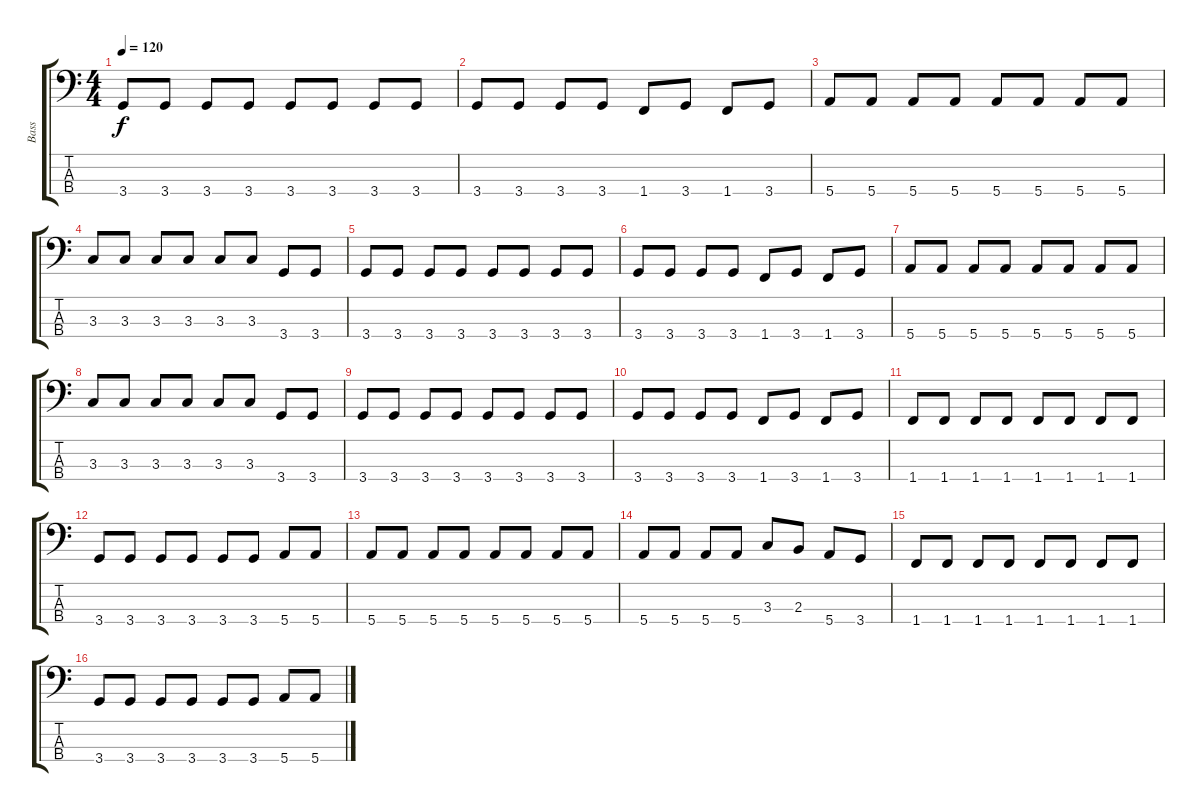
\track ("Bass" "Bass") {instrument electricbasspick}
\staff {score tabs}
\tuning (G2 D2 A1 E1) {hide}
\ts (4 4)
\tempo 120
\clef f4
\ks c
3.4.8{dy f} 3.4.8 3.4.8 3.4.8 3.4.8 3.4.8 3.4.8 3.4.8 |
3.4.8 3.4.8 3.4.8 3.4.8 1.4.8 3.4.8 1.4.8 3.4.8 |
5.4.8 5.4.8 5.4.8 5.4.8 5.4.8 5.4.8 5.4.8 5.4.8 |
3.3.8 3.3.8 3.3.8 3.3.8 3.3.8 3.3.8 3.4.8 3.4.8 |
3.4.8 3.4.8 3.4.8 3.4.8 3.4.8 3.4.8 3.4.8 3.4.8 |
3.4.8 3.4.8 3.4.8 3.4.8 1.4.8 3.4.8 1.4.8 3.4.8 |
5.4.8 5.4.8 5.4.8 5.4.8 5.4.8 5.4.8 5.4.8 5.4.8 |
3.3.8 3.3.8 3.3.8 3.3.8 3.3.8 3.3.8 3.4.8 3.4.8 |
3.4.8 3.4.8 3.4.8 3.4.8 3.4.8 3.4.8 3.4.8 3.4.8 |
3.4.8 3.4.8 3.4.8 3.4.8 1.4.8 3.4.8 1.4.8 3.4.8 |
1.4.8 1.4.8 1.4.8 1.4.8 1.4.8 1.4.8 1.4.8 1.4.8 |
3.4.8 3.4.8 3.4.8 3.4.8 3.4.8 3.4.8 5.4.8 5.4.8 |
5.4.8 5.4.8 5.4.8 5.4.8 5.4.8 5.4.8 5.4.8 5.4.8 |
5.4.8 5.4.8 5.4.8 5.4.8 3.3.8 2.3.8 5.4.8 3.4.8 |
1.4.8 1.4.8 1.4.8 1.4.8 1.4.8 1.4.8 1.4.8 1.4.8 |
3.4.8 3.4.8 3.4.8 3.4.8 3.4.8 3.4.8 5.4.8 5.4.8
